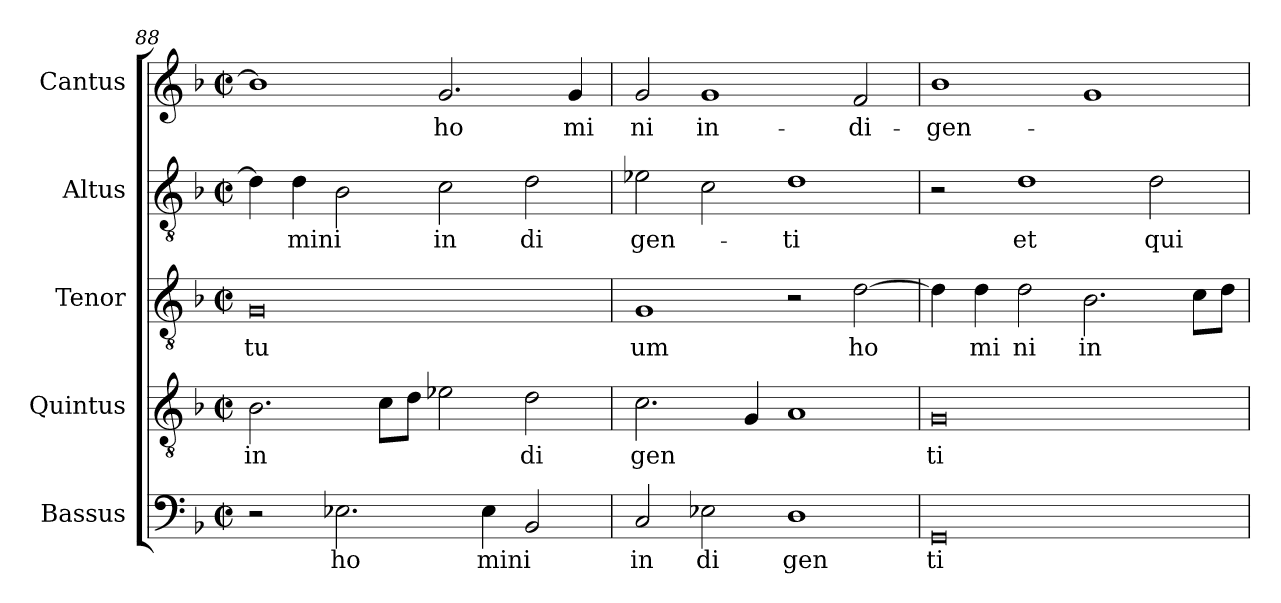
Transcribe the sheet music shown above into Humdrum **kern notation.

**kern	**text	**kern	**text	**kern	**text	**kern	**text	**kern	**text
*part5	*part5	*part4	*part4	*part3	*part3	*part2	*part2	*part1	*part1
*staff5	*staff5	*staff4	*staff4	*staff3	*staff3	*staff2	*staff2	*staff1	*staff1
*I"Bassus	*	*I"Quintus	*	*I"Tenor	*	*I"Altus	*	*I"Cantus	*
*clefF4	*	*clefGv2	*	*clefGv2	*	*clefGv2	*	*clefG2	*
*k[b-]	*	*k[b-]	*	*k[b-]	*	*k[b-]	*	*k[b-]	*
*F:	*	*F:	*	*F:	*	*F:	*	*F:	*
*M2/2	*	*M2/2	*	*M2/2	*	*M2/2	*	*M2/2	*
*met(c|)	*	*met(c|)	*	*met(c|)	*	*met(c|)	*	*met(c|)	*
=88	=88	=88	=88	=88	=88	=88	=88	=88	=88
!	!	!	!LO:LY:b:cj	!	!LO:LY:b:cj	!	!	!	!
2r	.	2.B-\	in	0G	tu	4d\]	.	1b-]	.
!	!	!	!	!	!	!	!LO:LY:b:cj	!	!
.	.	.	.	.	.	4d\	mini	.	.
!	!LO:LY:b:cj	!	!	!	!	!	!	!	!
2.E-X\	ho	.	.	.	.	2B-\	.	.	.
.	.	8c\L	.	.	.	.	.	.	.
.	.	8d\J	.	.	.	.	.	.	.
!	!	!	!	!	!	!	!LO:LY:b:cj	!	!LO:LY:b:cj
.	.	2e-\	.	.	.	2c\	in	2.g/	ho
!	!LO:LY:b:cj	!	!	!	!	!	!	!	!
4E-\	mini	.	.	.	.	.	.	.	.
!	!	!	!LO:LY:b:cj	!	!	!	!LO:LY:b:cj	!	!
2BB-/	.	2d\	di	.	.	2d\	di	.	.
!	!	!	!	!	!	!	!	!	!LO:LY:b:cj
.	.	.	.	.	.	.	.	4g/	mi
!!LO:PB:g=z
=89	=89	=89	=89	=89	=89	=89	=89	=89	=89
!	!LO:LY:b:cj	!	!LO:LY:b	!	!LO:LY:b:cj	!	!LO:LY:b	!	!LO:LY:b:cj
2C/	in	2.c\	gen	1G	um	2e-X\	gen-	2g/	ni
!	!LO:LY:b:cj	!	!	!	!	!	!	!	!LO:LY:b:cj
2E-\	di	.	.	.	.	2c\	.	1g	in-
.	.	4G/	.	.	.	.	.	.	.
!	!LO:LY:b:cj	!	!	!	!	!	!LO:LY:b:cj	!	!
1D	gen	1A	.	2r	.	1d	-ti	.	.
!	!	!	!	!	!LO:LY:b:cj	!	!	!	!LO:LY:b:cj
.	.	.	.	[>2d\	ho	.	.	2f/	-di-
=90	=90	=90	=90	=90	=90	=90	=90	=90	=90
!	!LO:LY:b:cj	!	!LO:LY:b:cj	!	!	!	!	!	!LO:LY:b
0GG	ti	0G	ti	4d\]	.	2r	.	1b-	-gen-
!	!	!	!	!	!LO:LY:b:cj	!	!	!	!
.	.	.	.	4d\	mi	.	.	.	.
!	!	!	!	!	!LO:LY:b:cj	!	!LO:LY:b:cj	!	!
.	.	.	.	2d\	ni	1d	et	.	.
!	!	!	!	!	!LO:LY:b:cj	!	!	!	!
.	.	.	.	2.B-\	in	.	.	1g	.
!	!	!	!	!	!	!	!LO:LY:b:cj	!	!
.	.	.	.	.	.	2d\	qui	.	.
.	.	.	.	8c\L	.	.	.	.	.
.	.	.	.	8d\J	.	.	.	.	.
=	=	=	=	=	=	=	=	=	=
*-	*-	*-	*-	*-	*-	*-	*-	*-	*-
